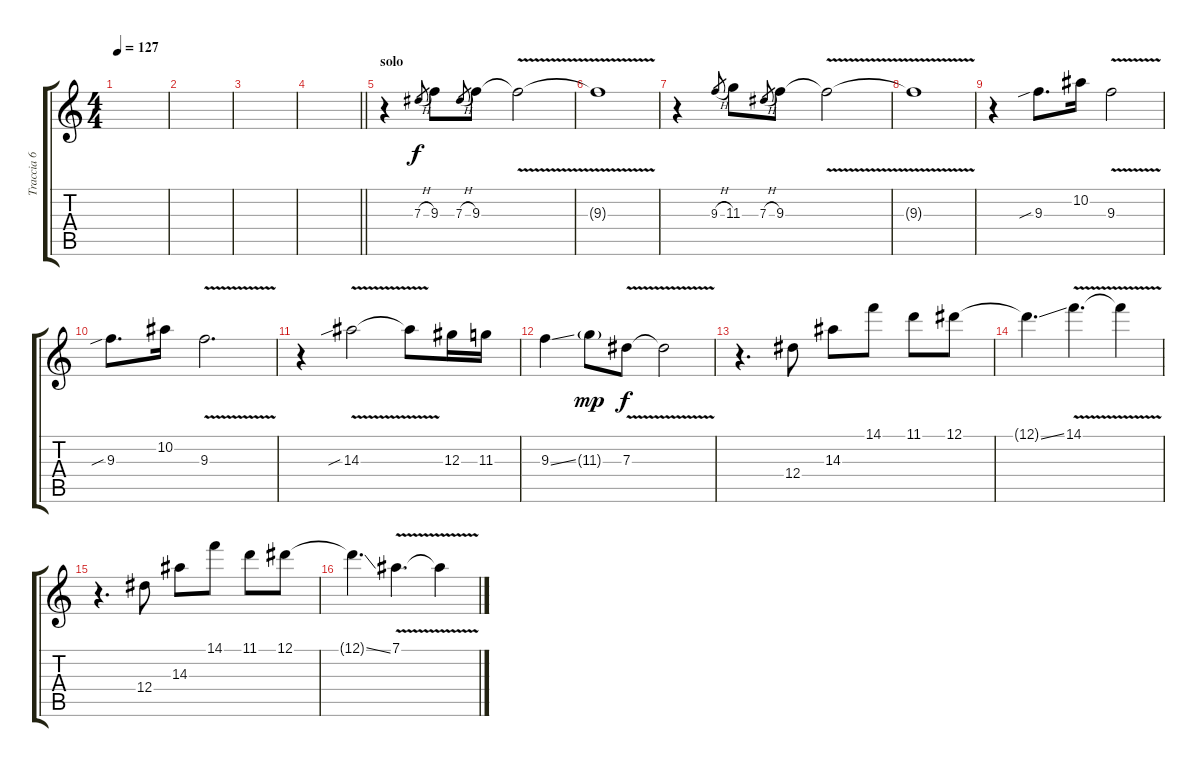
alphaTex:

\track ("Traccia 6" "Traccia 6") {instrument electricguitarclean}
\staff {score tabs}
\tuning (Eb4 C4 Ab3 Eb3 Ab2 Eb2) {hide}
\ts (4 4)
\tempo 127
\clef g2
\ks c
|
|
|
\barLineRight lightlight
|
\section ("" "solo")
r.4 7.3{h}.8{gr} 9.3.8 7.3{h}.8{gr} 9.3.8 9.3{v t}.2 |
9.3{t}.1 |
r.4 9.3{h}.8{gr} 11.3.8 7.3{h}.8{gr} 9.3.8 9.3{v t}.2 |
9.3{t}.1 |
r.4 9.3{sib}.8{d} 10.2.16 9.3{v}.2 |
9.3{sib}.8{d} 10.2.16 9.3{v}.2{d} |
r.4 14.3{v sib}.2 14.3{t}.8 12.3.16 11.3.16 |
9.3{ss}.4 11.3{g}.8{dy mp} 7.3{v}.8{dy f} 7.3{t}.2 |
r.4{d} 12.4.8 14.3.8 14.1.8 11.1.8 12.1.8 |
12.1{ss t}.4{d} 14.1{v}.4{d} 14.1{t}.4 |
r.4{d} 12.4.8 14.3.8 14.1.8 11.1.8 12.1.8 |
12.1{ss t}.4{d} 7.1{v}.4{d} 7.1{t}.4
